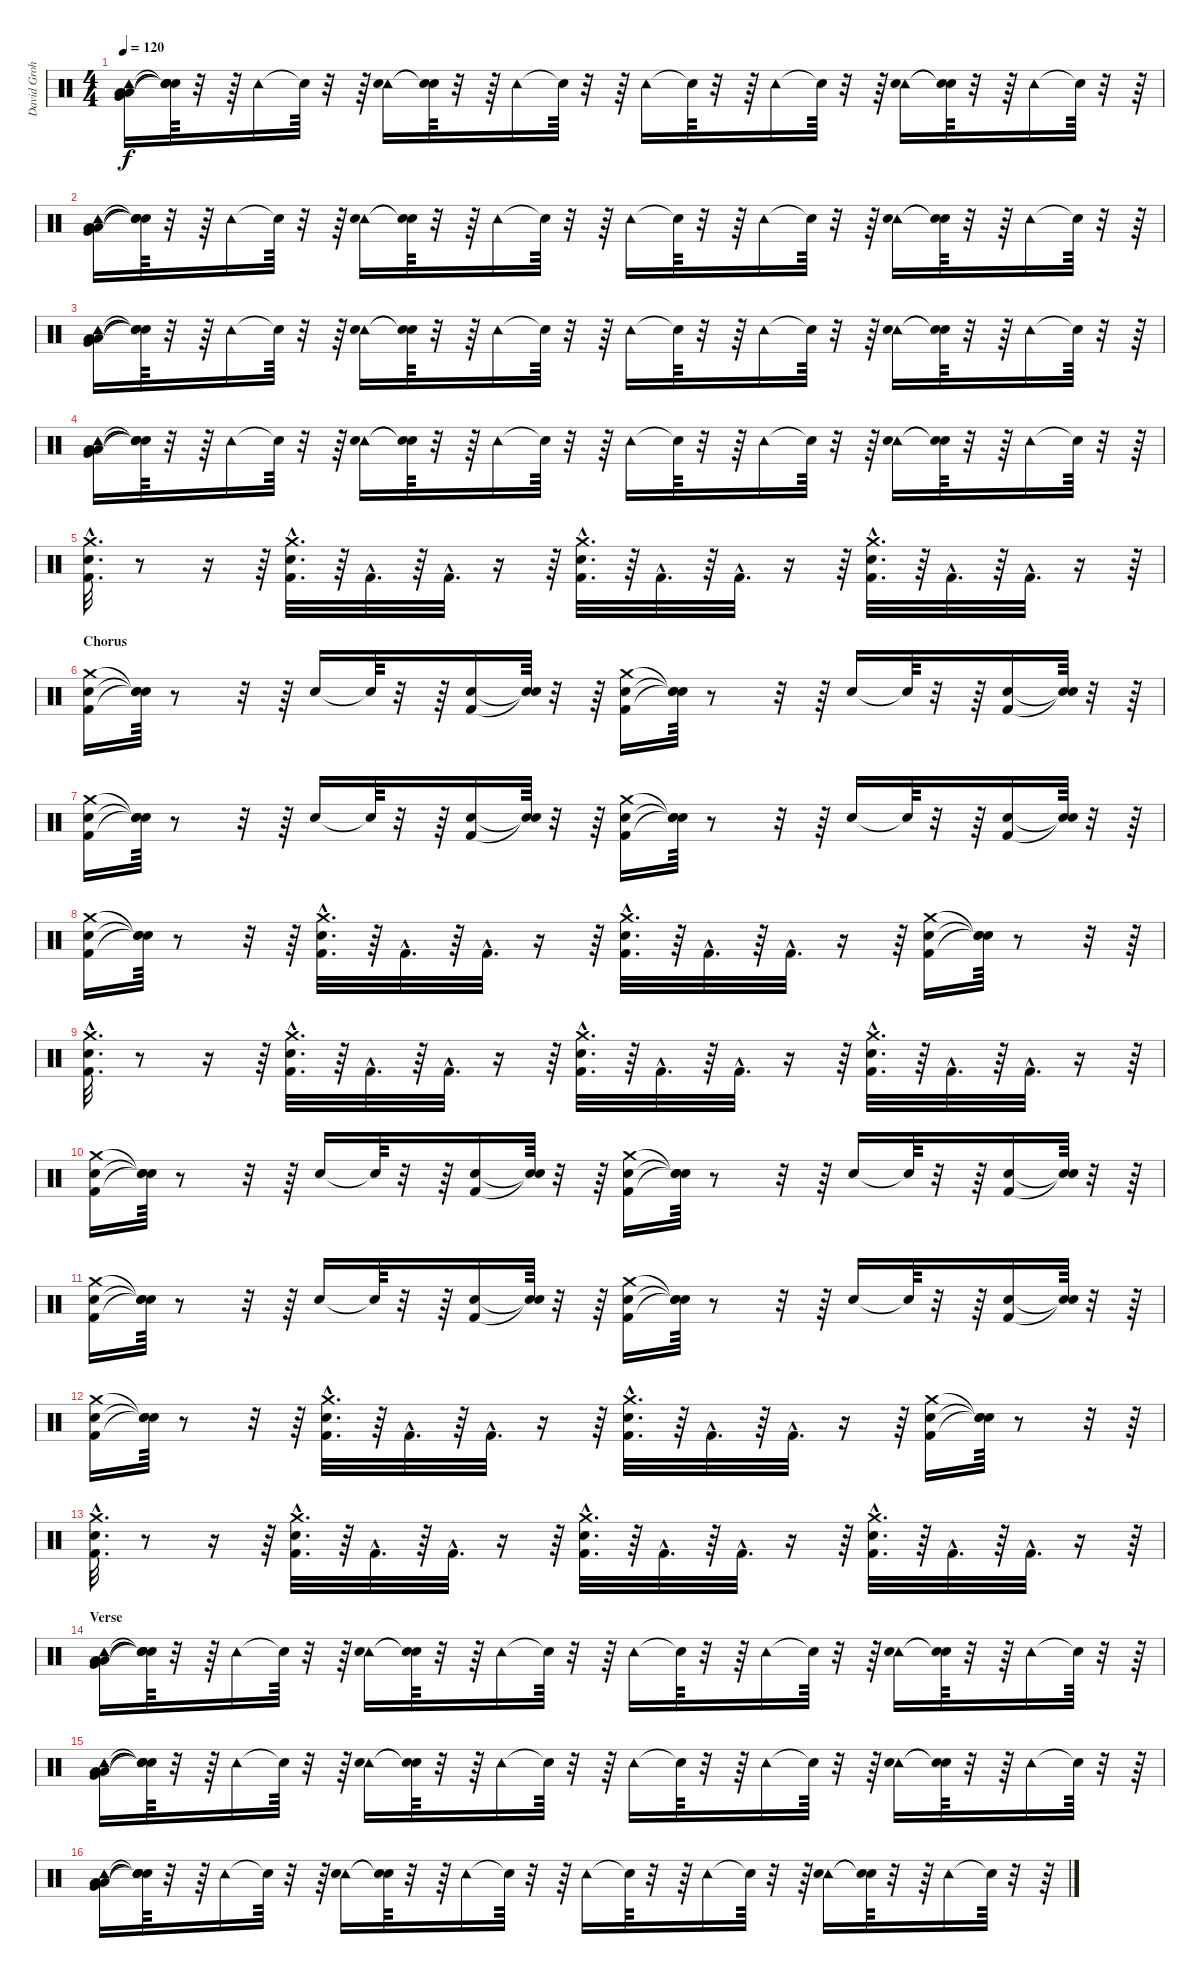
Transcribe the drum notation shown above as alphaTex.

\track ("David Grohl -Drums-" "David Groh") {instrument percussion}
\staff {score}
\articulation defaults
\ts (4 4)
\tempo 120
\clef neutral
\ks c
("Tambourine (hit)" "Low Floor Tom (hit)" "Very Low Tom (hit)" "Low Tom (hit)").16{dy f} ("Snare (hit)"{t} "Snare (hit)"{t} "Snare (hit)"{t} "Snare (hit)"{t}).64 r.32 r.64 "Tambourine (hit)".16 "Snare (hit)"{t}.64 r.32 r.64 ("Tambourine (hit)" "Electric Snare (hit)").16 ("Snare (hit)"{t} "Snare (hit)"{t}).64 r.32 r.64 "Tambourine (hit)".16 "Snare (hit)"{t}.64 r.32 r.64 "Tambourine (hit)".16 "Snare (hit)"{t}.64 r.32 r.64 "Tambourine (hit)".16 "Snare (hit)"{t}.64 r.32 r.64 ("Tambourine (hit)" "Electric Snare (hit)").16 ("Snare (hit)"{t} "Snare (hit)"{t}).64 r.32 r.64 "Tambourine (hit)".16 "Snare (hit)"{t}.64 r.32 r.64 |
("Low Floor Tom (hit)" "Very Low Tom (hit)" "Low Tom (hit)" "Tambourine (hit)").16 ("Snare (hit)"{t} "Snare (hit)"{t} "Snare (hit)"{t} "Snare (hit)"{t}).64 r.32 r.64 "Tambourine (hit)".16 "Snare (hit)"{t}.64 r.32 r.64 ("Tambourine (hit)" "Electric Snare (hit)").16 ("Snare (hit)"{t} "Snare (hit)"{t}).64 r.32 r.64 "Tambourine (hit)".16 "Snare (hit)"{t}.64 r.32 r.64 "Tambourine (hit)".16 "Snare (hit)"{t}.64 r.32 r.64 "Tambourine (hit)".16 "Snare (hit)"{t}.64 r.32 r.64 ("Tambourine (hit)" "Electric Snare (hit)").16 ("Snare (hit)"{t} "Snare (hit)"{t}).64 r.32 r.64 "Tambourine (hit)".16 "Snare (hit)"{t}.64 r.32 r.64 |
("Tambourine (hit)" "Low Floor Tom (hit)" "Very Low Tom (hit)" "Low Tom (hit)").16 ("Snare (hit)"{t} "Snare (hit)"{t} "Snare (hit)"{t} "Snare (hit)"{t}).64 r.32 r.64 "Tambourine (hit)".16 "Snare (hit)"{t}.64 r.32 r.64 ("Tambourine (hit)" "Electric Snare (hit)").16 ("Snare (hit)"{t} "Snare (hit)"{t}).64 r.32 r.64 "Tambourine (hit)".16 "Snare (hit)"{t}.64 r.32 r.64 "Tambourine (hit)".16 "Snare (hit)"{t}.64 r.32 r.64 "Tambourine (hit)".16 "Snare (hit)"{t}.64 r.32 r.64 ("Tambourine (hit)" "Electric Snare (hit)").16 ("Snare (hit)"{t} "Snare (hit)"{t}).64 r.32 r.64 "Tambourine (hit)".16 "Snare (hit)"{t}.64 r.32 r.64 |
("Tambourine (hit)" "Low Floor Tom (hit)" "Very Low Tom (hit)" "Low Tom (hit)").16 ("Snare (hit)"{t} "Snare (hit)"{t} "Snare (hit)"{t} "Snare (hit)"{t}).64 r.32 r.64 "Tambourine (hit)".16 "Snare (hit)"{t}.64 r.32 r.64 ("Tambourine (hit)" "Electric Snare (hit)").16 ("Snare (hit)"{t} "Snare (hit)"{t}).64 r.32 r.64 "Tambourine (hit)".16 "Snare (hit)"{t}.64 r.32 r.64 "Tambourine (hit)".16 "Snare (hit)"{t}.64 r.32 r.64 "Tambourine (hit)".16 "Snare (hit)"{t}.64 r.32 r.64 ("Tambourine (hit)" "Electric Snare (hit)").16 ("Snare (hit)"{t} "Snare (hit)"{t}).64 r.32 r.64 "Tambourine (hit)".16 "Snare (hit)"{t}.64 r.32 r.64 |
("Snare (hit) 2"{hac} "Kick (hit) 2"{hac} "Crash medium (hit)"{hac}).32{d} r.8 r.16 r.64 ("Kick (hit) 2"{hac} "Snare (hit) 2"{hac} "Crash medium (hit)"{hac}).32{d} r.64 "Kick (hit) 2"{hac}.32{d} r.64 "Kick (hit) 2"{hac}.32{d} r.16 r.64 ("Snare (hit) 2"{hac} "Kick (hit) 2"{hac} "Crash medium (hit)"{hac}).32{d} r.64 "Kick (hit) 2"{hac}.32{d} r.64 "Kick (hit) 2"{hac}.32{d} r.16 r.64 ("Kick (hit) 2"{hac} "Snare (hit) 2"{hac} "Crash medium (hit)"{hac}).32{d} r.64 "Kick (hit) 2"{hac}.32{d} r.64 "Kick (hit) 2"{hac}.32{d} r.16 r.64 |
\section ("" "Chorus")
("Kick (hit) 2" "Snare (hit) 2" "Crash medium (hit)").16 ("Snare (hit)"{t} "Snare (hit)"{t} "Snare (hit)"{t}).64 r.8 r.32 r.64 "Snare (hit) 2".16 "Snare (hit)"{t}.64 r.32 r.64 ("Kick (hit) 2" "Snare (hit) 2").16 ("Snare (hit)"{t} "Snare (hit)"{t}).64 r.32 r.64 ("Snare (hit) 2" "Kick (hit) 2" "Crash medium (hit)").16 ("Snare (hit)"{t} "Snare (hit)"{t} "Snare (hit)"{t}).64 r.8 r.32 r.64 "Snare (hit) 2".16 "Snare (hit)"{t}.64 r.32 r.64 ("Snare (hit) 2" "Kick (hit) 2").16 ("Snare (hit)"{t} "Snare (hit)"{t}).64 r.32 r.64 |
("Kick (hit) 2" "Snare (hit) 2" "Crash medium (hit)").16 ("Snare (hit)"{t} "Snare (hit)"{t} "Snare (hit)"{t}).64 r.8 r.32 r.64 "Snare (hit) 2".16 "Snare (hit)"{t}.64 r.32 r.64 ("Kick (hit) 2" "Snare (hit) 2").16 ("Snare (hit)"{t} "Snare (hit)"{t}).64 r.32 r.64 ("Snare (hit) 2" "Kick (hit) 2" "Crash medium (hit)").16 ("Snare (hit)"{t} "Snare (hit)"{t} "Snare (hit)"{t}).64 r.8 r.32 r.64 "Snare (hit) 2".16 "Snare (hit)"{t}.64 r.32 r.64 ("Snare (hit) 2" "Kick (hit) 2").16 ("Snare (hit)"{t} "Snare (hit)"{t}).64 r.32 r.64 |
("Kick (hit) 2" "Snare (hit) 2" "Crash medium (hit)").16 ("Snare (hit)"{t} "Snare (hit)"{t} "Snare (hit)"{t}).64 r.8 r.32 r.64 ("Crash medium (hit)"{hac} "Snare (hit) 2"{hac} "Kick (hit) 2"{hac}).32{d} r.64 "Kick (hit) 2"{hac}.32{d} r.64 "Kick (hit) 2"{hac}.32{d} r.16 r.64 ("Kick (hit) 2"{hac} "Snare (hit) 2"{hac} "Crash medium (hit)"{hac}).32{d} r.64 "Kick (hit) 2"{hac}.32{d} r.64 "Kick (hit) 2"{hac}.32{d} r.16 r.64 ("Crash medium (hit)" "Snare (hit) 2" "Kick (hit) 2").16 ("Snare (hit)"{t} "Snare (hit)"{t} "Snare (hit)"{t}).64 r.8 r.32 r.64 |
("Snare (hit) 2"{hac} "Kick (hit) 2"{hac} "Crash medium (hit)"{hac}).32{d} r.8 r.16 r.64 ("Kick (hit) 2"{hac} "Snare (hit) 2"{hac} "Crash medium (hit)"{hac}).32{d} r.64 "Kick (hit) 2"{hac}.32{d} r.64 "Kick (hit) 2"{hac}.32{d} r.16 r.64 ("Snare (hit) 2"{hac} "Kick (hit) 2"{hac} "Crash medium (hit)"{hac}).32{d} r.64 "Kick (hit) 2"{hac}.32{d} r.64 "Kick (hit) 2"{hac}.32{d} r.16 r.64 ("Kick (hit) 2"{hac} "Snare (hit) 2"{hac} "Crash medium (hit)"{hac}).32{d} r.64 "Kick (hit) 2"{hac}.32{d} r.64 "Kick (hit) 2"{hac}.32{d} r.16 r.64 |
("Kick (hit) 2" "Snare (hit) 2" "Crash medium (hit)").16 ("Snare (hit)"{t} "Snare (hit)"{t} "Snare (hit)"{t}).64 r.8 r.32 r.64 "Snare (hit) 2".16 "Snare (hit)"{t}.64 r.32 r.64 ("Kick (hit) 2" "Snare (hit) 2").16 ("Snare (hit)"{t} "Snare (hit)"{t}).64 r.32 r.64 ("Snare (hit) 2" "Kick (hit) 2" "Crash medium (hit)").16 ("Snare (hit)"{t} "Snare (hit)"{t} "Snare (hit)"{t}).64 r.8 r.32 r.64 "Snare (hit) 2".16 "Snare (hit)"{t}.64 r.32 r.64 ("Snare (hit) 2" "Kick (hit) 2").16 ("Snare (hit)"{t} "Snare (hit)"{t}).64 r.32 r.64 |
("Kick (hit) 2" "Snare (hit) 2" "Crash medium (hit)").16 ("Snare (hit)"{t} "Snare (hit)"{t} "Snare (hit)"{t}).64 r.8 r.32 r.64 "Snare (hit) 2".16 "Snare (hit)"{t}.64 r.32 r.64 ("Kick (hit) 2" "Snare (hit) 2").16 ("Snare (hit)"{t} "Snare (hit)"{t}).64 r.32 r.64 ("Snare (hit) 2" "Kick (hit) 2" "Crash medium (hit)").16 ("Snare (hit)"{t} "Snare (hit)"{t} "Snare (hit)"{t}).64 r.8 r.32 r.64 "Snare (hit) 2".16 "Snare (hit)"{t}.64 r.32 r.64 ("Snare (hit) 2" "Kick (hit) 2").16 ("Snare (hit)"{t} "Snare (hit)"{t}).64 r.32 r.64 |
("Kick (hit) 2" "Snare (hit) 2" "Crash medium (hit)").16 ("Snare (hit)"{t} "Snare (hit)"{t} "Snare (hit)"{t}).64 r.8 r.32 r.64 ("Crash medium (hit)"{hac} "Snare (hit) 2"{hac} "Kick (hit) 2"{hac}).32{d} r.64 "Kick (hit) 2"{hac}.32{d} r.64 "Kick (hit) 2"{hac}.32{d} r.16 r.64 ("Kick (hit) 2"{hac} "Snare (hit) 2"{hac} "Crash medium (hit)"{hac}).32{d} r.64 "Kick (hit) 2"{hac}.32{d} r.64 "Kick (hit) 2"{hac}.32{d} r.16 r.64 ("Crash medium (hit)" "Snare (hit) 2" "Kick (hit) 2").16 ("Snare (hit)"{t} "Snare (hit)"{t} "Snare (hit)"{t}).64 r.8 r.32 r.64 |
("Snare (hit) 2"{hac} "Kick (hit) 2"{hac} "Crash medium (hit)"{hac}).32{d} r.8 r.16 r.64 ("Kick (hit) 2"{hac} "Snare (hit) 2"{hac} "Crash medium (hit)"{hac}).32{d} r.64 "Kick (hit) 2"{hac}.32{d} r.64 "Kick (hit) 2"{hac}.32{d} r.16 r.64 ("Snare (hit) 2"{hac} "Kick (hit) 2"{hac} "Crash medium (hit)"{hac}).32{d} r.64 "Kick (hit) 2"{hac}.32{d} r.64 "Kick (hit) 2"{hac}.32{d} r.16 r.64 ("Kick (hit) 2"{hac} "Snare (hit) 2"{hac} "Crash medium (hit)"{hac}).32{d} r.64 "Kick (hit) 2"{hac}.32{d} r.64 "Kick (hit) 2"{hac}.32{d} r.16 r.64 |
\section ("" "Verse")
("Low Floor Tom (hit)" "Very Low Tom (hit)" "Low Tom (hit)" "Tambourine (hit)").16 ("Snare (hit)"{t} "Snare (hit)"{t} "Snare (hit)"{t} "Snare (hit)"{t}).64 r.32 r.64 "Tambourine (hit)".16 "Snare (hit)"{t}.64 r.32 r.64 ("Tambourine (hit)" "Electric Snare (hit)").16 ("Snare (hit)"{t} "Snare (hit)"{t}).64 r.32 r.64 "Tambourine (hit)".16 "Snare (hit)"{t}.64 r.32 r.64 "Tambourine (hit)".16 "Snare (hit)"{t}.64 r.32 r.64 "Tambourine (hit)".16 "Snare (hit)"{t}.64 r.32 r.64 ("Tambourine (hit)" "Electric Snare (hit)").16 ("Snare (hit)"{t} "Snare (hit)"{t}).64 r.32 r.64 "Tambourine (hit)".16 "Snare (hit)"{t}.64 r.32 r.64 |
("Tambourine (hit)" "Low Floor Tom (hit)" "Very Low Tom (hit)" "Low Tom (hit)").16 ("Snare (hit)"{t} "Snare (hit)"{t} "Snare (hit)"{t} "Snare (hit)"{t}).64 r.32 r.64 "Tambourine (hit)".16 "Snare (hit)"{t}.64 r.32 r.64 ("Tambourine (hit)" "Electric Snare (hit)").16 ("Snare (hit)"{t} "Snare (hit)"{t}).64 r.32 r.64 "Tambourine (hit)".16 "Snare (hit)"{t}.64 r.32 r.64 "Tambourine (hit)".16 "Snare (hit)"{t}.64 r.32 r.64 "Tambourine (hit)".16 "Snare (hit)"{t}.64 r.32 r.64 ("Tambourine (hit)" "Electric Snare (hit)").16 ("Snare (hit)"{t} "Snare (hit)"{t}).64 r.32 r.64 "Tambourine (hit)".16 "Snare (hit)"{t}.64 r.32 r.64 |
("Tambourine (hit)" "Low Floor Tom (hit)" "Very Low Tom (hit)" "Low Tom (hit)").16 ("Snare (hit)"{t} "Snare (hit)"{t} "Snare (hit)"{t} "Snare (hit)"{t}).64 r.32 r.64 "Tambourine (hit)".16 "Snare (hit)"{t}.64 r.32 r.64 ("Tambourine (hit)" "Electric Snare (hit)").16 ("Snare (hit)"{t} "Snare (hit)"{t}).64 r.32 r.64 "Tambourine (hit)".16 "Snare (hit)"{t}.64 r.32 r.64 "Tambourine (hit)".16 "Snare (hit)"{t}.64 r.32 r.64 "Tambourine (hit)".16 "Snare (hit)"{t}.64 r.32 r.64 ("Tambourine (hit)" "Electric Snare (hit)").16 ("Snare (hit)"{t} "Snare (hit)"{t}).64 r.32 r.64 "Tambourine (hit)".16 "Snare (hit)"{t}.64 r.32 r.64
